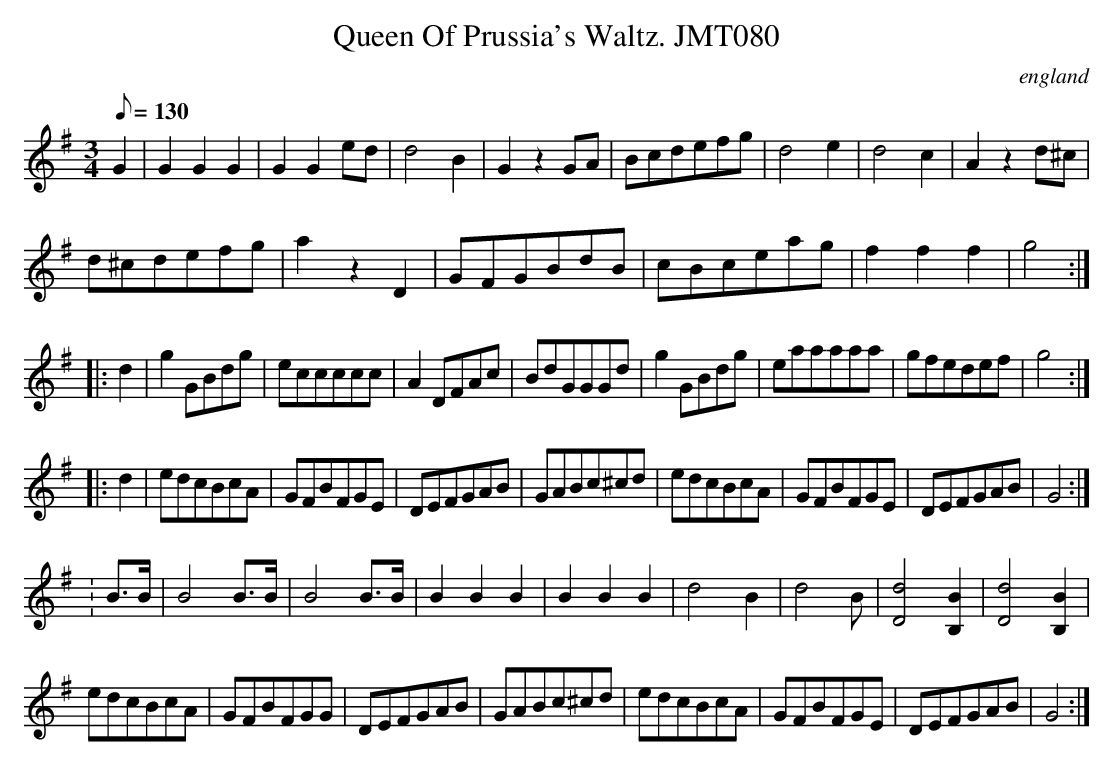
X:1
T:Queen Of Prussia's Waltz. JMT080
O:england
M:3/4
L:1/8
Q:130
K:G
G2|G2G2G2|G2G2ed|d4B2|G2z2GA|Bcdefg|d4e2|d4c2|A2z2d^c|
d^cdefg|a2z2D2|GFGBdB|cBceag|f2f2f2|g4:|
|:d2|g2GBdg|eccccc|A2DFAc|BdGGGd|g2GBdg|eaaaaa|gfedef|g4:|
|:d2|edcBcA|GFBFGE|DEFGAB|GABc^cd|edcBcA|GFBFGE|DEFGAB|G4:|
:B>B|B4B>B|B4B>B|B2B2B2|B2B2B2|d4-B2|d4B|[D4d4][B,2B2]|[D4d4][B,2B2]|
edcBcA|GFBFGG|DEFGAB|GABc^cd|edcBcA|GFBFGE|DEFGAB|G4:|]
